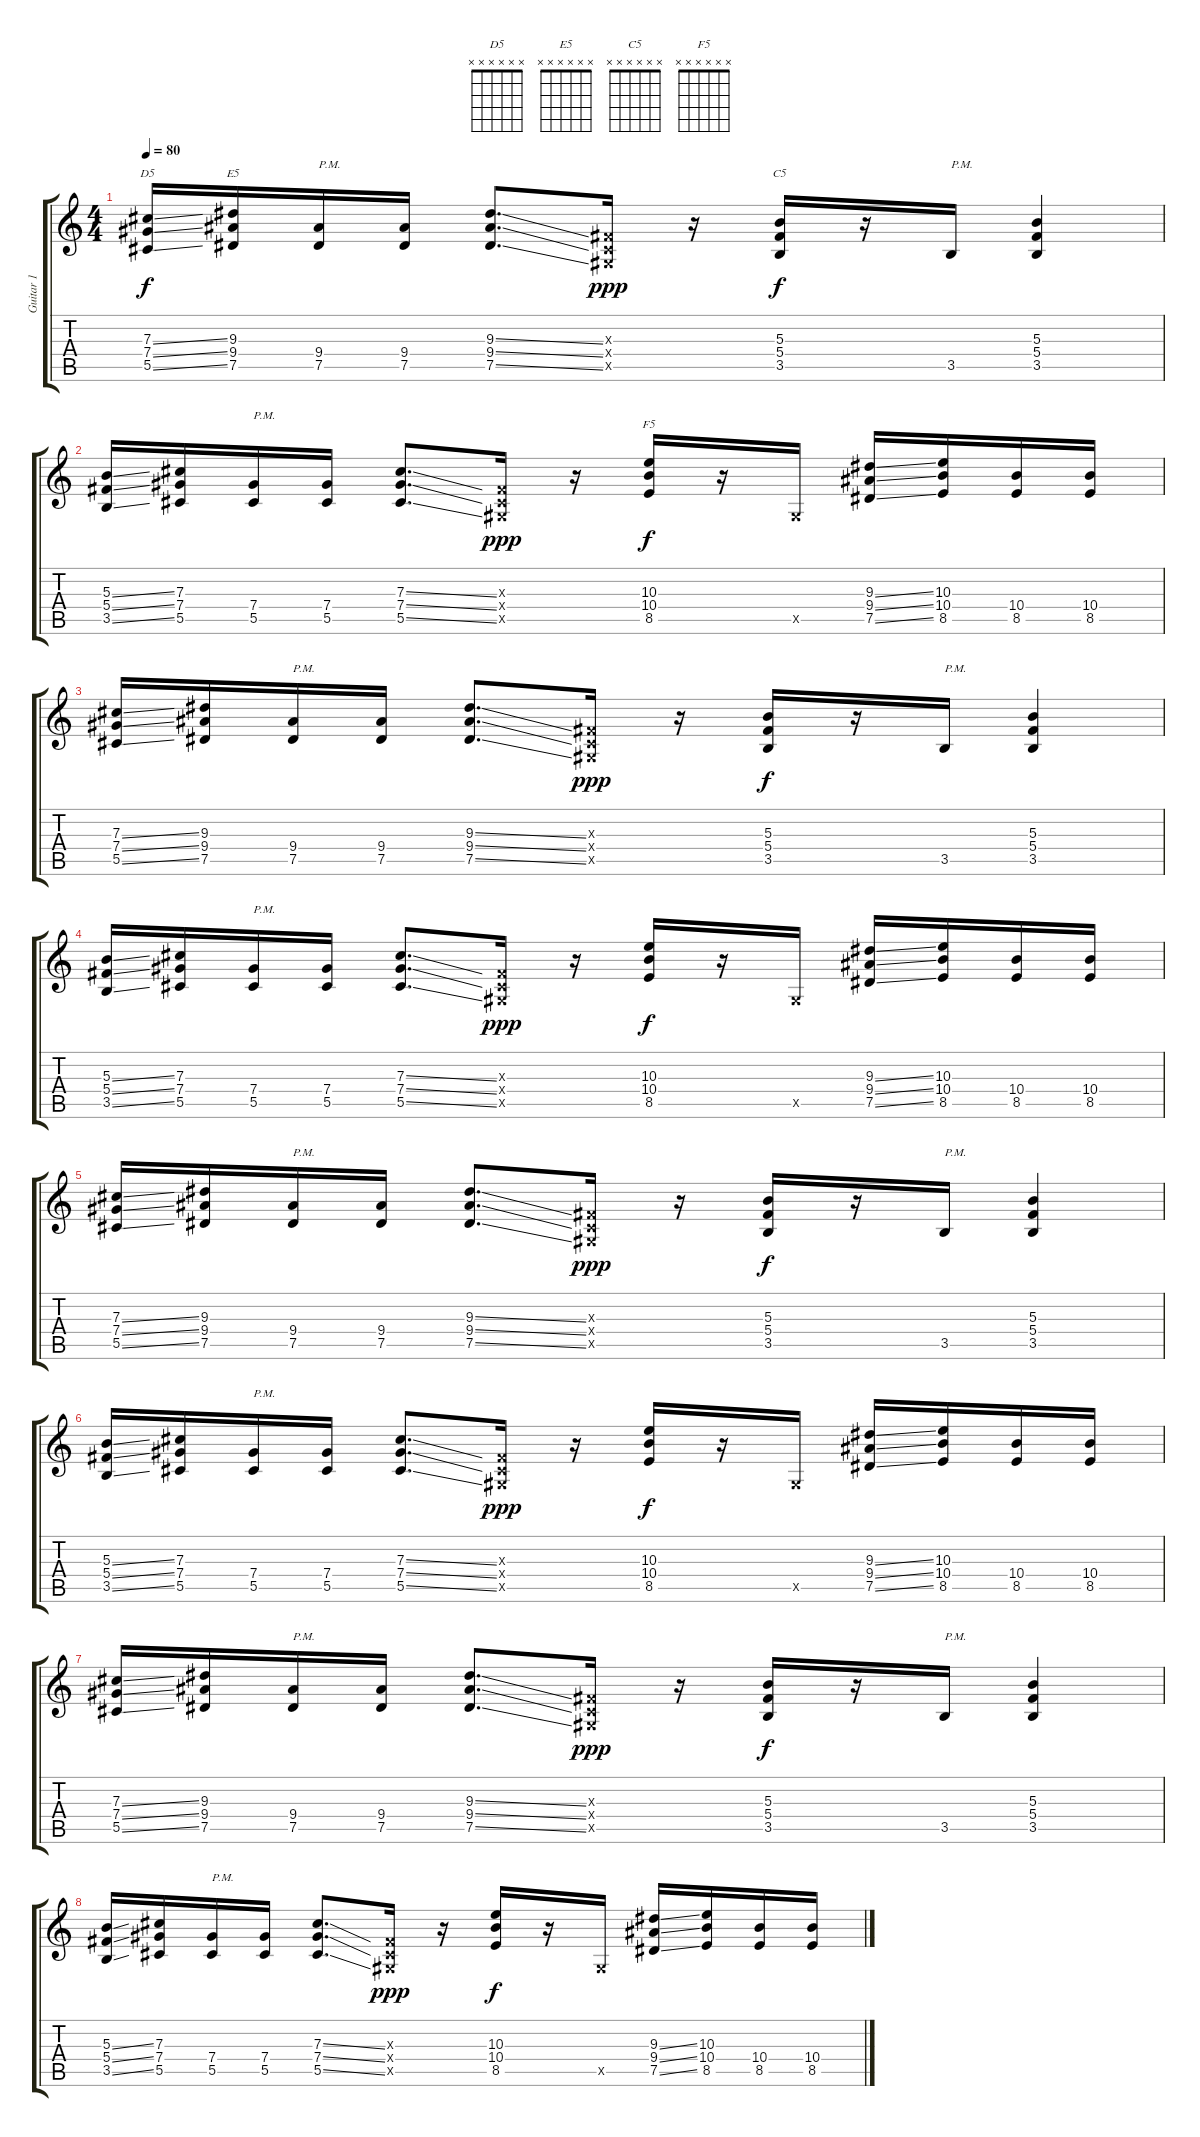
\track ("Guitar 1" "Guitar 1") {instrument overdrivenguitar}
\staff {score tabs}
\tuning (Eb4 Bb3 Gb3 Db3 Ab2 Eb2) {hide}
\chord ("D5" x x x x x x)
\chord ("E5" x x x x x x)
\chord ("C5" x x x x x x)
\chord ("F5" x x x x x x)
\ts (4 4)
\tempo 80
\clef g2
\ks c
(7.3{ss} 7.4{ss} 5.5{ss}).16{ch "D5" dy f} (9.3 9.4 7.5).16{ch "E5"} (9.4 7.5).16{txt "P.M."} (9.4 7.5).16 (9.3{ss} 9.4{ss} 7.5{ss}).8{d} (0.3{x} 0.4{x} 0.5{x}).16{dy ppp} r.16 (5.3 5.4 3.5).16{ch "C5" dy f} r.16 3.5.16{txt "P.M."} (5.3 5.4 3.5).4 |
(5.3{ss} 5.4{ss} 3.5{ss}).16 (7.3 7.4 5.5).16 (7.4 5.5).16{txt "P.M."} (7.4 5.5).16 (7.3{ss} 7.4{ss} 5.5{ss}).8{d} (0.3{x} 0.4{x} 0.5{x}).16{dy ppp} r.16 (10.3 10.4 8.5).16{ch "F5" dy f} r.16 0.5{x}.16 (9.3{ss} 9.4{ss} 7.5{ss}).16 (10.3 10.4 8.5).16 (10.4 8.5).16 (10.4 8.5).16 |
(7.3{ss} 7.4{ss} 5.5{ss}).16 (9.3 9.4 7.5).16 (9.4 7.5).16{txt "P.M."} (9.4 7.5).16 (9.3{ss} 9.4{ss} 7.5{ss}).8{d} (0.3{x} 0.4{x} 0.5{x}).16{dy ppp} r.16 (5.3 5.4 3.5).16{dy f} r.16 3.5.16{txt "P.M."} (5.3 5.4 3.5).4 |
(5.3{ss} 5.4{ss} 3.5{ss}).16 (7.3 7.4 5.5).16 (7.4 5.5).16{txt "P.M."} (7.4 5.5).16 (7.3{ss} 7.4{ss} 5.5{ss}).8{d} (0.3{x} 0.4{x} 0.5{x}).16{dy ppp} r.16 (10.3 10.4 8.5).16{dy f} r.16 0.5{x}.16 (9.3{ss} 9.4{ss} 7.5{ss}).16 (10.3 10.4 8.5).16 (10.4 8.5).16 (10.4 8.5).16 |
(7.3{ss} 7.4{ss} 5.5{ss}).16 (9.3 9.4 7.5).16 (9.4 7.5).16{txt "P.M."} (9.4 7.5).16 (9.3{ss} 9.4{ss} 7.5{ss}).8{d} (0.3{x} 0.4{x} 0.5{x}).16{dy ppp} r.16 (5.3 5.4 3.5).16{dy f} r.16 3.5.16{txt "P.M."} (5.3 5.4 3.5).4 |
(5.3{ss} 5.4{ss} 3.5{ss}).16 (7.3 7.4 5.5).16 (7.4 5.5).16{txt "P.M."} (7.4 5.5).16 (7.3{ss} 7.4{ss} 5.5{ss}).8{d} (0.3{x} 0.4{x} 0.5{x}).16{dy ppp} r.16 (10.3 10.4 8.5).16{dy f} r.16 0.5{x}.16 (9.3{ss} 9.4{ss} 7.5{ss}).16 (10.3 10.4 8.5).16 (10.4 8.5).16 (10.4 8.5).16 |
(7.3{ss} 7.4{ss} 5.5{ss}).16 (9.3 9.4 7.5).16 (9.4 7.5).16{txt "P.M."} (9.4 7.5).16 (9.3{ss} 9.4{ss} 7.5{ss}).8{d} (0.3{x} 0.4{x} 0.5{x}).16{dy ppp} r.16 (5.3 5.4 3.5).16{dy f} r.16 3.5.16{txt "P.M."} (5.3 5.4 3.5).4 |
(5.3{ss} 5.4{ss} 3.5{ss}).16 (7.3 7.4 5.5).16 (7.4 5.5).16{txt "P.M."} (7.4 5.5).16 (7.3{ss} 7.4{ss} 5.5{ss}).8{d} (0.3{x} 0.4{x} 0.5{x}).16{dy ppp} r.16 (10.3 10.4 8.5).16{dy f} r.16 0.5{x}.16 (9.3{ss} 9.4{ss} 7.5{ss}).16 (10.3 10.4 8.5).16 (10.4 8.5).16 (10.4 8.5).16
